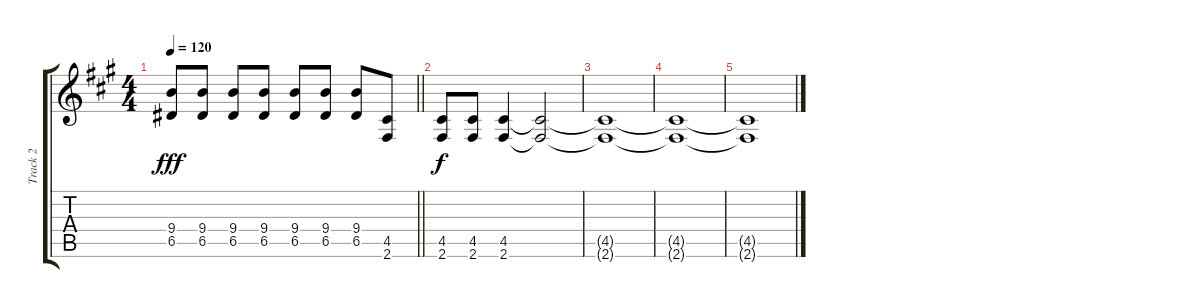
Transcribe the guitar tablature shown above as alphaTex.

\track ("Track 2" "Track 2") {instrument distortionguitar}
\staff {score tabs}
\tuning (E4 B3 G3 D3 A2 E2) {hide}
\ts (4 4)
\tempo 120
\clef g2
\barLineRight lightlight
\ks a
(9.4 6.5).8{dy fff} (9.4 6.5).8 (9.4 6.5).8 (9.4 6.5).8 (9.4 6.5).8 (9.4 6.5).8 (9.4 6.5).8 (4.5 2.6).8 |
(4.5 2.6).8{dy f} (4.5 2.6).8 (4.5 2.6).4 (4.5{t} 2.6{t}).2 |
(4.5{t} 2.6{t}).1 |
(4.5{t} 2.6{t}).1 |
(4.5{t} 2.6{t}).1
